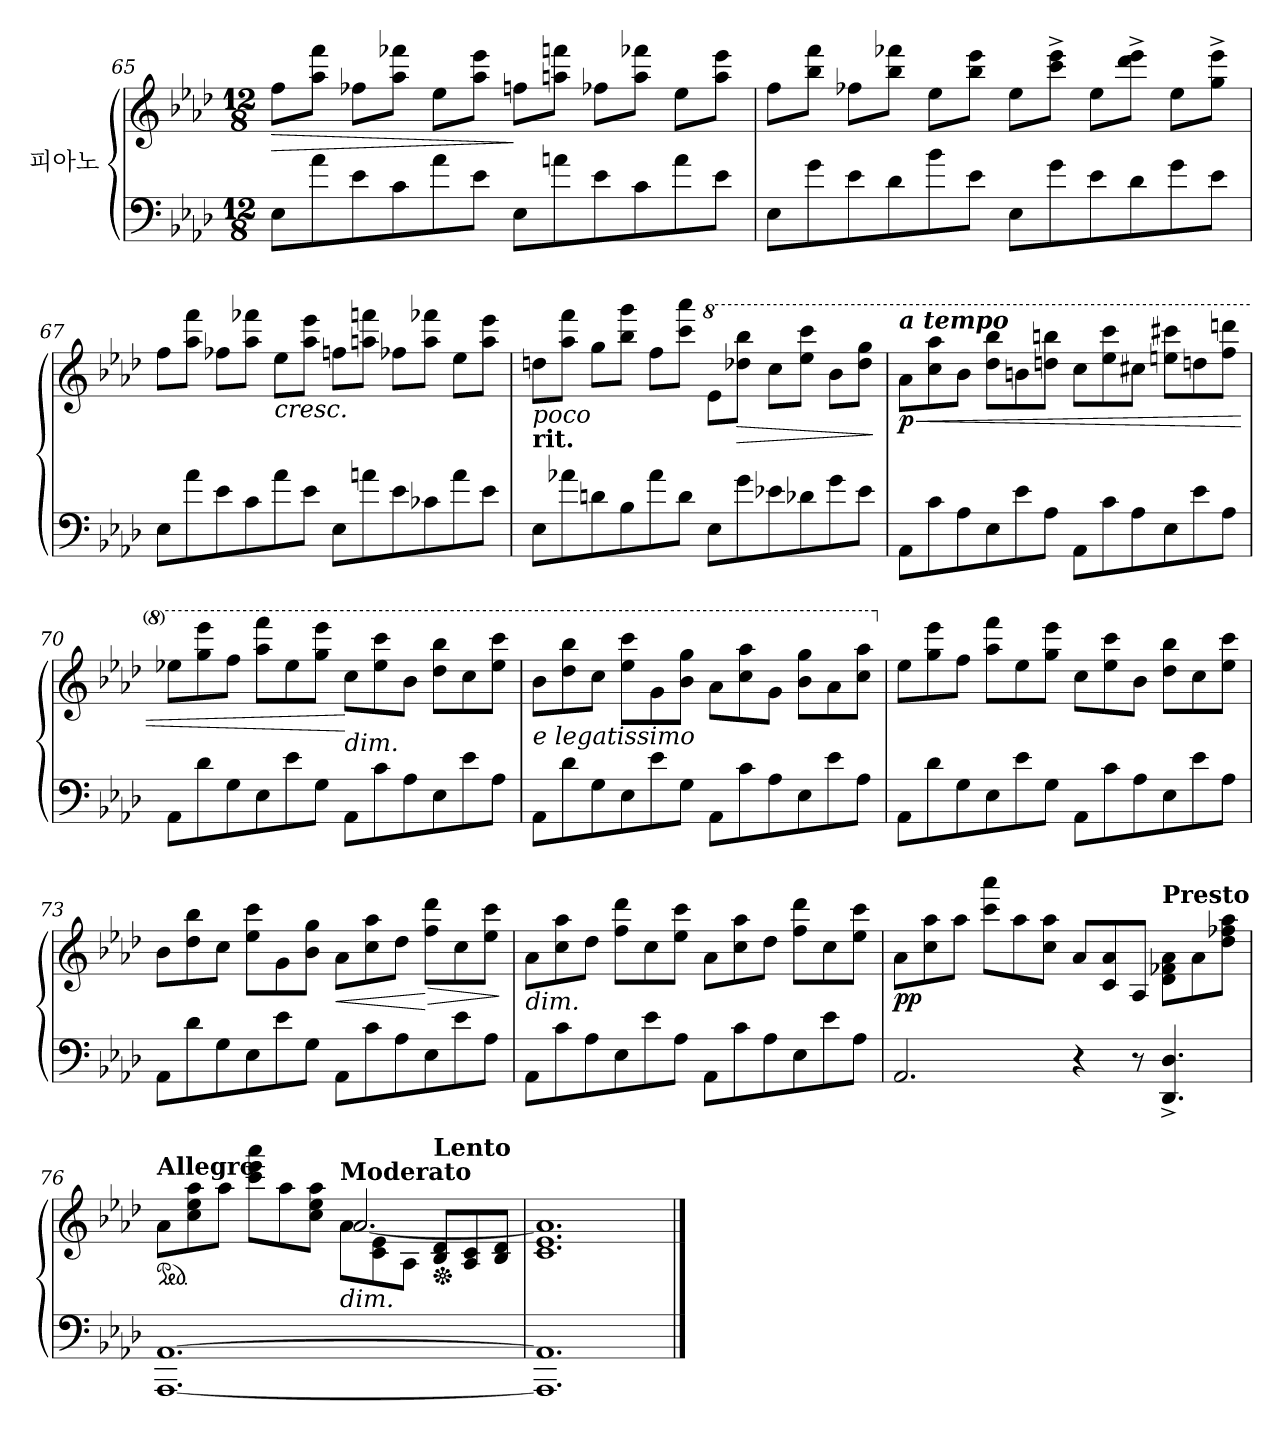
**kern	**kern	**dynam
*part1	*part1	*part1
*staff2	*staff1	*staff1/2
*I"피아노	*	*
*clefF4	*clefG2	*
*k[b-e-a-d-]	*k[b-e-a-d-]	*
*M12/8	*M12/8	*
=65	=65	=65
!	!	!LO:HP:b
8E-\L	8ff\L	>
8a-\	8aa-\ 8fff\J	.
8e-\	8ff-X\L	.
8c\	8aa-\ 8fff-X\J	.
8a-\	8ee-\L	.
8e-\J	8aa-\ 8eee-\J	.
8E-\L	8ffn\L	]
8an\	8aan\ 8fffn\J	.
8e-\	8ff-X\L	.
8c\	8aa\ 8fff-X\J	.
8a\	8ee-\L	.
8e-\J	8aa\ 8eee-\J	.
!!LO:LB:g=z
=66	=66	=66
8E-\L	8ff\L	.
8g\	8bb-\ 8fff\J	.
8e-\	8ff-X\L	.
8d-\	8bb-\ 8fff-X\J	.
8b-\	8ee-\L	.
8e-\J	8bb-\ 8eee-\J	.
8E-\L	8ee-\L	.
8g\	8ccc\^ 8eee-\^J	.
8e-\	8ee-\L	.
8d-\	8ddd-\^ 8eee-\^J	.
8g\	8ee-\L	.
8e-\J	8gg\^ 8eee-\^J	.
=67	=67	=67
8E-\L	8ff\L	.
8a-\	8aa-\ 8fff\J	.
8e-\	8ff-X\L	.
8c\	8aa-\ 8fff-X\J	.
!	!LO:TX:b:i:t=cresc.	!
8a-\	8ee-\L	.
8e-\J	8aa-\ 8eee-\J	.
8E-\L	8ffn\L	.
8an\	8aan\ 8fffn\J	.
8e-\	8ff-X\L	.
8c-X\	8aa\ 8fff-X\J	.
8a\	8ee-\L	.
8e-\J	8aa\ 8eee-\J	.
!!LO:LB:g=z
=68	=68	=68
!	!LO:TX:b:i:t=poco	!
!	!LO:TX:b:B:t=rit.	!
8E-\L	8ddn\L	.
8a-X\	8aa-\ 8fff\J	.
8dn\	8gg\L	.
8B-\	8bb-\ 8ggg\J	.
8a-\	8ff\L	.
8d\J	8ccc\ 8aaa-\J	.
*	*8va	*
8E-\L	8ee-\L	.
!	!	!LO:HP:b
8g\	8ddd-X\ 8bbb-\J	>
8e-X\	8ccc\L	.
8d-X\	8eee-\ 8cccc\J	.
8g\	8bb-\L	.
8e-\J	8ddd-\ 8ggg\J	.
.	.	]
=69	=69	=69
*	*MM260	*
!	!LO:TX:a:Bi:t=a tempo	!
!	!	!LO:HP:b
!	!	!LO:DY:n=1:b
8AA-\L	8aa-\L	< p
8c\	8ccc\ 8aaa-\	.
8A-\	8bb-\J	.
8E-\	8ddd-\ 8bbb-\L	.
8e-\	8bbn\	.
8A-\J	8dddn\ 8bbbn\J	.
8AA-\L	8ccc\L	.
8c\	8eee-\ 8cccc\	.
8A-\	8ccc#X\J	.
8E-\	8eeen\ 8cccc#X\L	.
8e-\	8dddn\	.
8A-\J	8fff\ 8ddddn\J	.
!!LO:PB:g=z
=70	=70	=70
8AA-\L	8eee-X\L	.
8d-\	8ggg\ 8eeee-\	.
8G\	8fff\J	.
8E-\	8aaa-\ 8ffff\L	.
8e-\	8eee-\	.
8G\J	8ggg\ 8eeee-\J	.
!	!LO:TX:b:i:t=dim.	!
8AA-\L	8ccc\L	[
8c\	8eee-\ 8cccc\	.
8A-\	8bb-\J	.
8E-\	8ddd-\ 8bbb-\L	.
8e-\	8ccc\	.
8A-\J	8eee-\ 8cccc\J	.
=71	=71	=71
!	!LO:TX:b:i:t=e        legatissimo	!
8AA-\L	8bb-\L	.
8d-\	8ddd-\ 8bbb-\	.
8G\	8ccc\J	.
8E-\	8eee-\ 8cccc\L	.
8e-\	8gg\	.
8G\J	8bb-\ 8ggg\J	.
8AA-\L	8aa-\L	.
8c\	8ccc\ 8aaa-\	.
8A-\	8gg\J	.
8E-\	8bb-\ 8ggg\L	.
8e-\	8aa-\	.
8A-\J	8ccc\ 8aaa-\J	.
!!LO:LB:g=z
=72	=72	=72
*	*X8va	*
8AA-\L	8ee-\L	.
8d-\	8gg\ 8eee-\	.
8G\	8ff\J	.
8E-\	8aa-\ 8fff\L	.
8e-\	8ee-\	.
8G\J	8gg\ 8eee-\J	.
8AA-\L	8cc\L	.
8c\	8ee-\ 8ccc\	.
8A-\	8b-\J	.
8E-\	8dd-\ 8bb-\L	.
8e-\	8cc\	.
8A-\J	8ee-\ 8ccc\J	.
=73	=73	=73
8AA-\L	8b-\L	.
8d-\	8dd-\ 8bb-\	.
8G\	8cc\J	.
8E-\	8ee-\ 8ccc\L	.
8e-\	8g\	.
8G\J	8b-\ 8gg\J	.
!	!	!LO:HP:b
8AA-\L	8a-\L	<
8c\	8cc\ 8aa-\	.
8A-\	8dd-\J	.
!	!	!LO:HP:n=1:b
8E-\	8ff\ 8ddd-\L	[ >
8e-\	8cc\	.
8A-\J	8ee-\ 8ccc\J	.
.	.	]
=74	=74	=74
!	!LO:TX:b:i:t=dim.	!
8AA-\L	8a-\L	.
8c\	8cc\ 8aa-\	.
8A-\	8dd-\J	.
8E-\	8ff\ 8ddd-\L	.
8e-\	8cc\	.
8A-\J	8ee-\ 8ccc\J	.
8AA-\L	8a-\L	.
8c\	8cc\ 8aa-\	.
8A-\	8dd-\J	.
8E-\	8ff\ 8ddd-\L	.
8e-\	8cc\	.
8A-\J	8ee-\ 8ccc\J	.
!!LO:LB:g=z
=75	=75	=75
!	!	!LO:DY:b
2.AA-/	8a-\L	pp
.	8cc\ 8aa-\	.
.	8aa-\J	.
.	8ccc\ 8aaa-\L	.
.	8aa-\	.
.	8cc\ 8aa-\J	.
4r	8a-/L	.
.	8c/ 8a-/	.
8r	8A-/J	.
!	!LO:TX:a:B:t=Presto	!
4.DD-/^ 4.D-/^	8d-\ 8f-X\ 8a-\L	.
.	8a-\	.
.	8dd-\ 8ff-X\ 8aa-\J	.
=76	=76	=76
*	*ped	*
*	*^	*
!	!LO:TX:a:B:t=Allegro	!	!
[1.AAA- [1.AA-	8a-\L	2.ryy	.
.	8cc\ 8ee-\ 8aa-\	.	.
.	8aa-\J	.	.
.	8ccc\ 8eee-\ 8aaa-\L	.	.
.	8aa-\	.	.
.	8cc\ 8ee-\ 8aa-\J	.	.
!	!LO:TX:a:B:t=Moderato	!	!
!	!LO:TX:b:i:t=dim.	!	!
.	8a-\L	[2.a-/	.
.	8c\ 8e-\	.	.
.	8A-\J	.	.
*	*Xped	*	*
!	!LO:TX:a:B:t=Lento	!	!
.	8B-/ 8d-/L	.	.
.	8A-/ 8c/	.	.
.	8B-/ 8d-/J	.	.
=77	=77	=77	=77
1.AAA-] 1.AA-]	1.c 1.e-	1.a-]	.
*	*v	*v	*
==	==	==
*-	*-	*-
